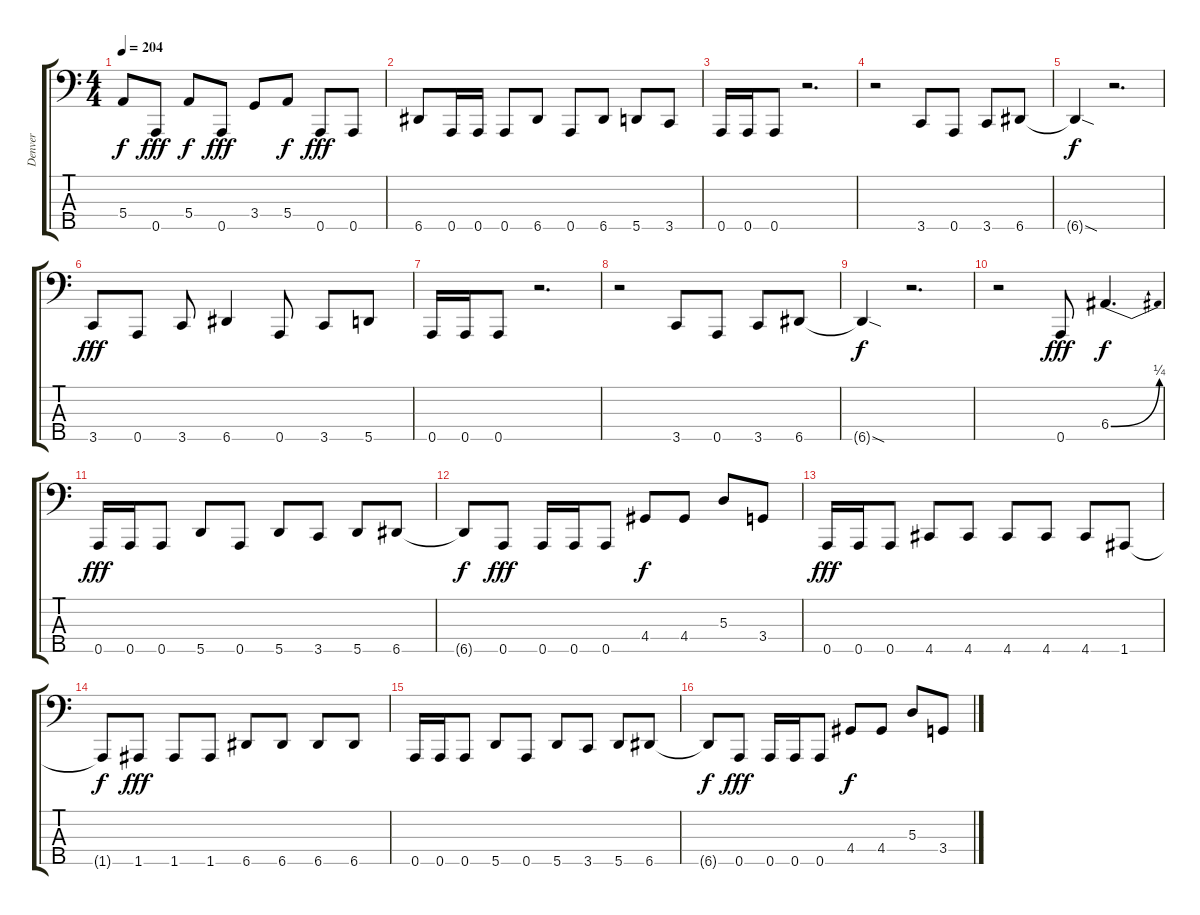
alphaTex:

\track ("Denver" "Denver") {instrument electricbassfinger}
\staff {score tabs}
\tuning (G2 D2 A1 E1 A0) {hide}
\ts (4 4)
\tempo 204
\clef f4
\ks c
5.4{t}.8{dy f} 0.5.8{dy fff} 5.4.8{dy f} 0.5.8{dy fff} 3.4.8 5.4.8{dy f} 0.5.8{dy fff} 0.5.8 |
6.5.8 0.5.16 0.5.16 0.5.8 6.5.8 0.5.8 6.5.8 5.5.8 3.5.8 |
0.5.16 0.5.16 0.5.8 r.2{d} |
r.2 3.5.8 0.5.8 3.5.8 6.5.8 |
6.5{sod t}.4{dy f} r.2{d} |
3.5.8{dy fff} 0.5.8 3.5.8 6.5.4 0.5.8 3.5.8 5.5.8 |
0.5.16 0.5.16 0.5.8 r.2{d} |
r.2 3.5.8 0.5.8 3.5.8 6.5.8 |
6.5{sod t}.4{dy f} r.2{d} |
r.2 0.5.8{dy fff} 6.4{be (bend 0 0 60 1)}.4{d dy f} |
0.5.16{dy fff} 0.5.16 0.5.8 5.5.8 0.5.8 5.5.8 3.5.8 5.5.8 6.5.8 |
6.5{t}.8{dy f} 0.5.8{dy fff} 0.5.16 0.5.16 0.5.8 4.4.8{dy f} 4.4.8 5.3.8 3.4.8 |
0.5.16{dy fff} 0.5.16 0.5.8 4.5.8 4.5.8 4.5.8 4.5.8 4.5.8 1.5.8 |
1.5{t}.8{dy f} 1.5.8{dy fff} 1.5.8 1.5.8 6.5.8 6.5.8 6.5.8 6.5.8 |
0.5.16 0.5.16 0.5.8 5.5.8 0.5.8 5.5.8 3.5.8 5.5.8 6.5.8 |
6.5{t}.8{dy f} 0.5.8{dy fff} 0.5.16 0.5.16 0.5.8 4.4.8{dy f} 4.4.8 5.3.8 3.4.8
